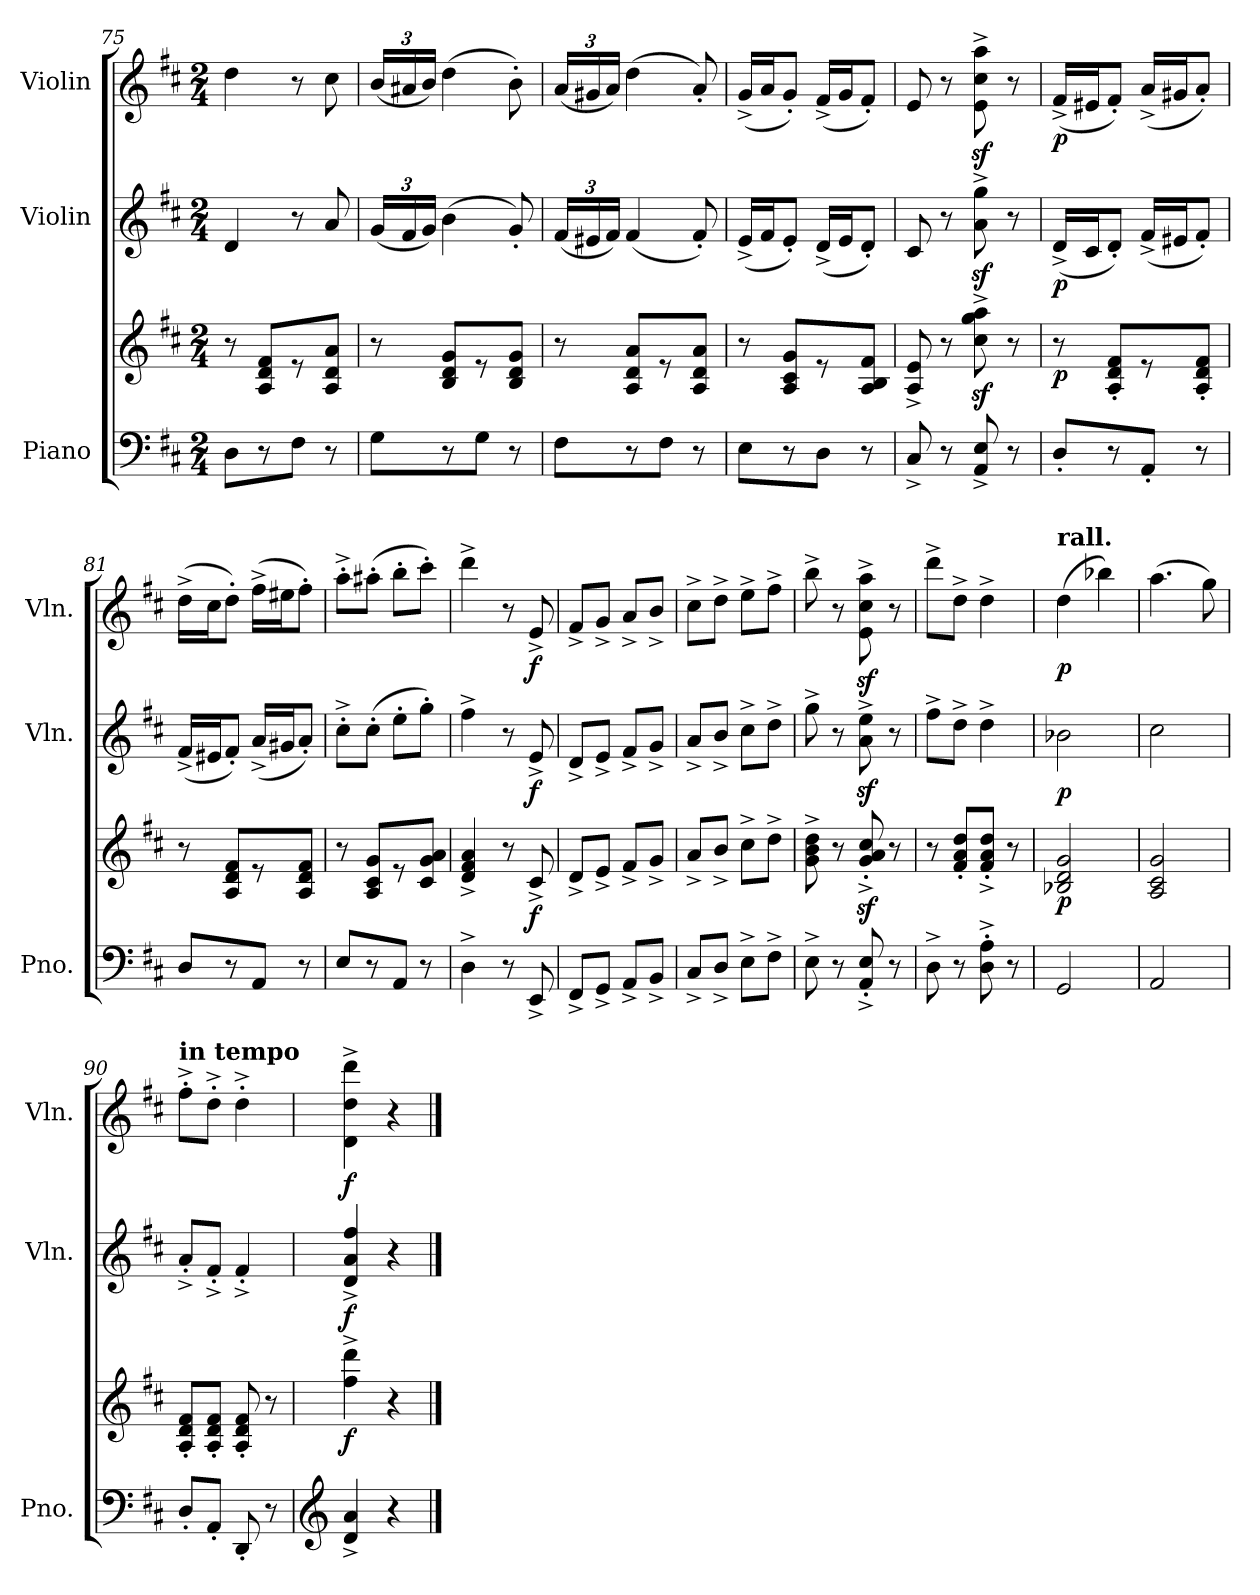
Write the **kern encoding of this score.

**kern	**kern	**dynam	**kern	**dynam	**kern	**dynam
*part3	*part3	*part3	*part2	*part2	*part1	*part1
*staff4	*staff3	*staff3/4	*staff2	*staff2	*staff1	*staff1
*I"Piano	*	*	*I"Violin	*	*I"Violin	*
*I'Pno.	*	*	*I'Vln.	*	*I'Vln.	*
!!LO:PB:g=z
*clefF4	*clefG2	*	*clefG2	*	*clefG2	*
*k[f#c#]	*k[f#c#]	*	*k[f#c#]	*	*k[f#c#]	*
*M2/4	*M2/4	*	*M2/4	*	*M2/4	*
=75	=75	=75	=75	=75	=75	=75
8D\L	8r	.	4d/	.	4dd\	.
8r	8A/ 8d/ 8f#/L	.	.	.	.	.
8F#\J	8r	.	8r	.	8r	.
8r	8A/ 8d/ 8a/J	.	8a/	.	8cc#\	.
=76	=76	=76	=76	=76	=76	=76
*	*	*	*Xbrackettup	*	*Xbrackettup	*
8G\L	8r	.	(<24g/LL	.	(<24b/LL	.
.	.	.	24f#/	.	24a#X/	.
.	.	.	24g/JJ)	.	24b/JJ)	.
8r	8B/ 8d/ 8g/L	.	(>4b\	.	(>4dd\	.
8G\J	8r	.	.	.	.	.
8r	8B/ 8d/ 8g/J	.	8g'/)	.	8b'\)	.
=77	=77	=77	=77	=77	=77	=77
8F#\L	8r	.	(<24f#/LL	.	(<24a/LL	.
.	.	.	24e#X/	.	24g#X/	.
.	.	.	24f#/JJ)	.	24a/JJ)	.
8r	8A/ 8d/ 8a/L	.	(<4f#/	.	(>4dd\	.
8F#\J	8r	.	.	.	.	.
8r	8A/ 8d/ 8a/J	.	8f#'/)	.	8a'/)	.
=78	=78	=78	=78	=78	=78	=78
8E\L	8r	.	(<16e^/LL	.	(<16g^/LL	.
.	.	.	16f#/J	.	16a/J	.
8r	8A/ 8c#/ 8g/L	.	8e'/J)	.	8g'/J)	.
8D\J	8r	.	(<16d^/LL	.	(<16f#^/LL	.
.	.	.	16e/J	.	16g/J	.
8r	8A/ 8B/ 8f#/J	.	8d'/J)	.	8f#'/J)	.
=79	=79	=79	=79	=79	=79	=79
8C#^/	8A/^ 8e/^	.	8c#/	.	8e/	.
8r	8r	.	8r	.	8r	.
8AA/^ 8E/^	8cc#\z<^ 8gg\z<^ 8aa\z<^	.	8a\z<^ 8gg\z<^	.	8e\z<^ 8cc#\z<^ 8aa\z<^	.
8r	8r	.	8r	.	8r	.
=80	=80	=80	=80	=80	=80	=80
!	!	!LO:DY:b	!	!LO:DY:b	!	!LO:DY:b
8D'/L	8r	p	(<16d^/LL	p	(<16f#^/LL	p
.	.	.	16c#/J	.	16e#X/J	.
8r	8A/' 8d/' 8f#/'L	.	8d'/J)	.	8f#'/J)	.
8AA'/J	8r	.	(<16f#^/LL	.	(<16a^/LL	.
.	.	.	16e#X/J	.	16g#X/J	.
8r	8A/' 8d/' 8f#/'J	.	8f#'/J)	.	8a'/J)	.
!!LO:LB:g=z
=81	=81	=81	=81	=81	=81	=81
8D/L	8r	.	(<16f#^/LL	.	(>16dd^\LL	.
.	.	.	16e#X/J	.	16cc#\J	.
8r	8A/ 8d/ 8f#/L	.	8f#'/J)	.	8dd'\J)	.
8AA/J	8r	.	(<16a^/LL	.	(>16ff#^\LL	.
.	.	.	16g#X/J	.	16ee#X\J	.
8r	8A/ 8d/ 8f#/J	.	8a'/J)	.	8ff#'\J)	.
=82	=82	=82	=82	=82	=82	=82
8E/L	8r	.	8cc#'^\L	.	8aa'^\L	.
8r	8A/ 8c#/ 8g/L	.	(>8cc#'\J	.	(>8aa#X'\J	.
8AA/J	8r	.	8ee'\L	.	8bb'\L	.
8r	8c#/ 8g/ 8a/J	.	8gg'\J)	.	8ccc#'\J)	.
=83	=83	=83	=83	=83	=83	=83
4D^\	4d/^ 4f#/^ 4a/^	.	4ff#^\	.	4ddd^\	.
8r	8r	.	8r	.	8r	.
!	!	!LO:DY:b	!	!LO:DY:b	!	!LO:DY:b
8EE^/	8c#^/	f	8e^/	f	8e^/	f
=84	=84	=84	=84	=84	=84	=84
8FF#^/L	8d^/L	.	8d^/L	.	8f#^/L	.
8GG^/J	8e^/J	.	8e^/J	.	8g^/J	.
8AA^/L	8f#^/L	.	8f#^/L	.	8a^/L	.
8BB^/J	8g^/J	.	8g^/J	.	8b^/J	.
=85	=85	=85	=85	=85	=85	=85
8C#^/L	8a^/L	.	8a^/L	.	8cc#^\L	.
8D^/J	8b^/J	.	8b^/J	.	8dd^\J	.
8E^\L	8cc#^\L	.	8cc#^\L	.	8ee^\L	.
8F#^\J	8dd^\J	.	8dd^\J	.	8ff#^\J	.
=86	=86	=86	=86	=86	=86	=86
8E^\	8g\^ 8b\^ 8dd\^	.	8gg^\	.	8bb^\	.
8r	8r	.	8r	.	8r	.
8AA/'^ 8E/'^	8g/z<'^ 8a/z<'^ 8cc#/z<'^	.	8a\z<^ 8ee\z<^	.	8e\z<^ 8cc#\z<^ 8aa\z<^	.
8r	8r	.	8r	.	8r	.
=87	=87	=87	=87	=87	=87	=87
8D^\	8r	.	8ff#^\L	.	8ddd^\L	.
8r	8f#/' 8a/' 8dd/'L	.	8dd^\J	.	8dd^\J	.
8D\'^ 8A\'^	8f#/'^ 8a/'^ 8dd/'^J	.	4dd^\	.	4dd^\	.
8r	8r	.	.	.	.	.
=88	=88	=88	=88	=88	=88	=88
!	!	!	!	!	!LO:TX:a:B:t=rall.	!
!	!	!LO:DY:b	!	!LO:DY:b	!	!LO:DY:b
2GG/	2B-X/ 2d/ 2g/	p	2b-X\	p	(>4dd\	p
.	.	.	.	.	4bb-X\)	.
=89	=89	=89	=89	=89	=89	=89
2AA/	2A/ 2c#/ 2g/	.	2cc#\	.	(>4.aa\	.
.	.	.	.	.	8gg\)	.
!!LO:PB:g=z
=90	=90	=90	=90	=90	=90	=90
!	!	!	!	!	!LO:TX:a:B:t=in tempo	!
8D'/L	8A/' 8d/' 8f#/'L	.	8a'^/L	.	8ff#'^\L	.
8AA'/J	8A/' 8d/' 8f#/'J	.	8f#'^/J	.	8dd'^\J	.
8DD'/	8A/' 8d/' 8f#/'	.	4f#'^/	.	4dd'^\	.
8r	8r	.	.	.	.	.
=91	=91	=91	=91	=91	=91	=91
*clefG2	*	*	*	*	*	*
!	!	!LO:DY:b	!	!LO:DY:b	!	!LO:DY:b
4d/^ 4a/^	4ff#\^ 4ddd\^	f	4d/^ 4a/^ 4ff#/^	f	4d\^ 4dd\^ 4ddd\^	f
4r	4r	.	4r	.	4r	.
==	==	==	==	==	==	==
*-	*-	*-	*-	*-	*-	*-
